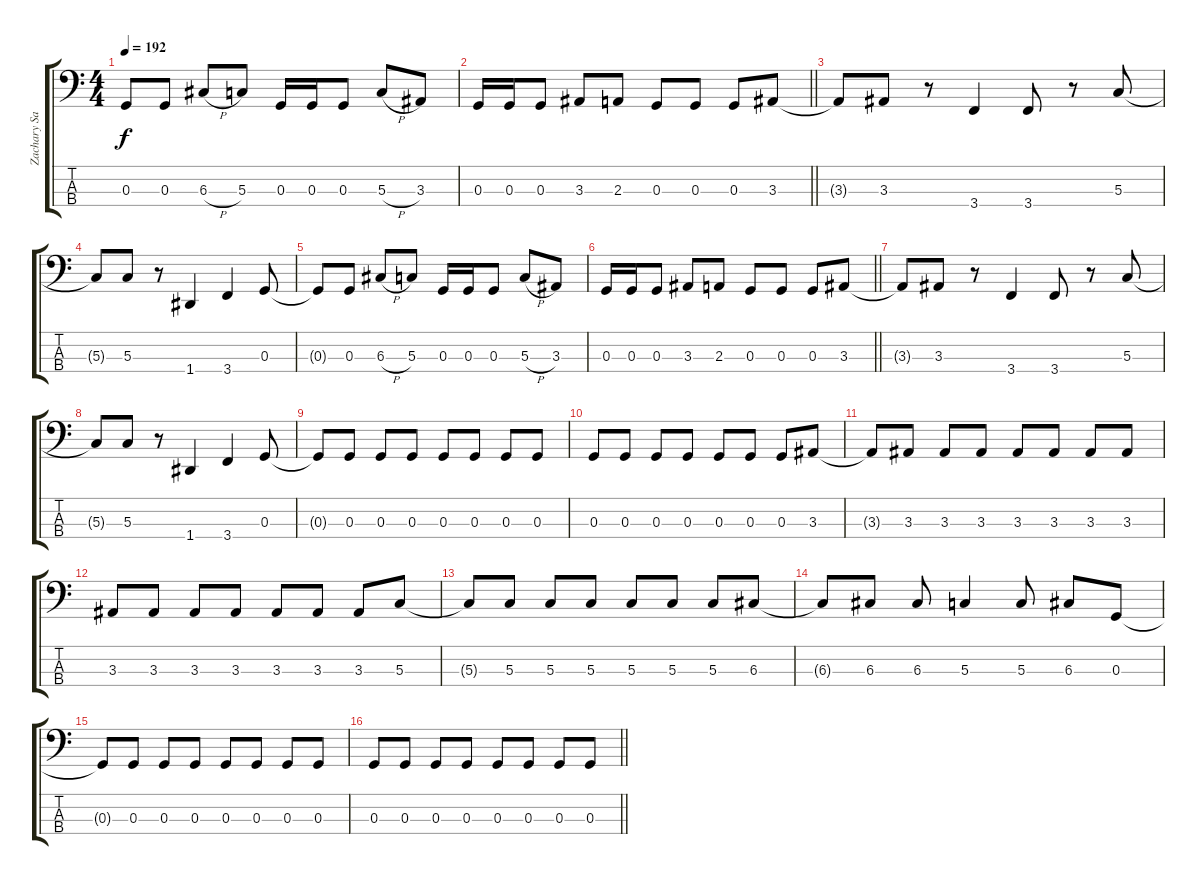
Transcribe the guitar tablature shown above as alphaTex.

\track ("Zachary Sandler" "Zachary Sa") {instrument electricbassfinger}
\staff {score tabs}
\tuning (F2 C2 G1 D1) {hide}
\ts (4 4)
\tempo 192
\clef f4
\ks c
0.3{t}.8{dy f} 0.3.8 6.3{h}.8 5.3.8 0.3.16 0.3.16 0.3.8 5.3{h}.8 3.3.8 |
\barLineRight lightlight
0.3.16 0.3.16 0.3.8 3.3.8 2.3.8 0.3.8 0.3.8 0.3.8 3.3.8 |
3.3{t}.8 3.3.8 r.8 3.4.4 3.4.8 r.8 5.3.8 |
5.3{t}.8 5.3.8 r.8 1.4.4 3.4.4 0.3.8 |
0.3{t}.8 0.3.8 6.3{h}.8 5.3.8 0.3.16 0.3.16 0.3.8 5.3{h}.8 3.3.8 |
\barLineRight lightlight
0.3.16 0.3.16 0.3.8 3.3.8 2.3.8 0.3.8 0.3.8 0.3.8 3.3.8 |
3.3{t}.8 3.3.8 r.8 3.4.4 3.4.8 r.8 5.3.8 |
5.3{t}.8 5.3.8 r.8 1.4.4 3.4.4 0.3.8 |
0.3{t}.8 0.3.8 0.3.8 0.3.8 0.3.8 0.3.8 0.3.8 0.3.8 |
0.3.8 0.3.8 0.3.8 0.3.8 0.3.8 0.3.8 0.3.8 3.3.8 |
3.3{t}.8 3.3.8 3.3.8 3.3.8 3.3.8 3.3.8 3.3.8 3.3.8 |
3.3.8 3.3.8 3.3.8 3.3.8 3.3.8 3.3.8 3.3.8 5.3.8 |
5.3{t}.8 5.3.8 5.3.8 5.3.8 5.3.8 5.3.8 5.3.8 6.3.8 |
6.3{t}.8 6.3.8 6.3.8 5.3.4 5.3.8 6.3.8 0.3.8 |
0.3{t}.8 0.3.8 0.3.8 0.3.8 0.3.8 0.3.8 0.3.8 0.3.8 |
\barLineRight lightlight
0.3.8 0.3.8 0.3.8 0.3.8 0.3.8 0.3.8 0.3.8 0.3.8
